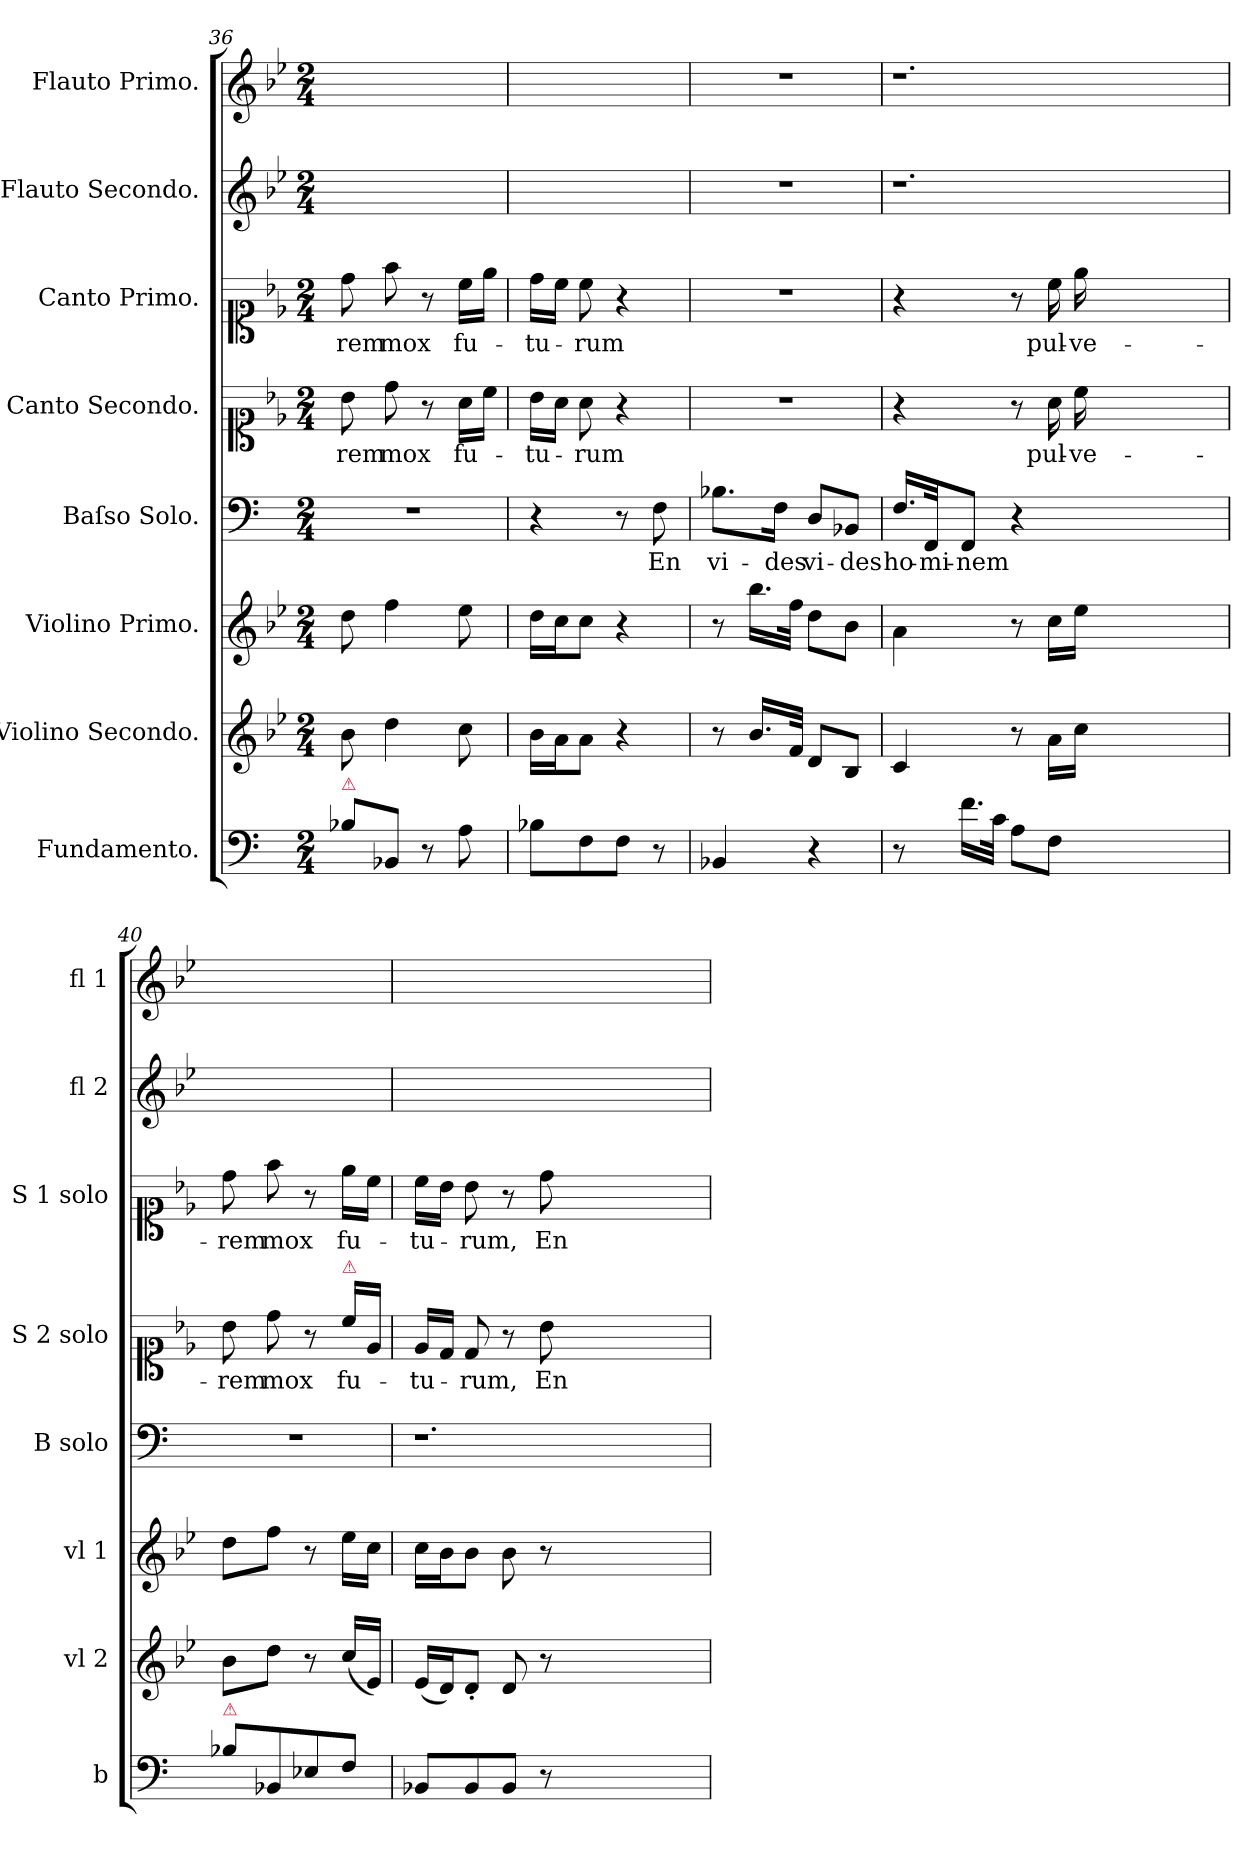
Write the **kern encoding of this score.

**kern	**kern	**kern	**kern	**text	**kern	**text	**kern	**text	**kern	**kern
*part8	*part7	*part6	*part5	*part5	*part4	*part4	*part3	*part3	*part2	*part1
*staff8	*staff7	*staff6	*staff5	*staff5	*staff4	*staff4	*staff3	*staff3	*staff2	*staff1
*I"Fundamento.	*I"Violino Secondo.	*I"Violino Primo.	*I"Baſso Solo.	*	*I"Canto Secondo.	*	*I"Canto Primo.	*	*I"Flauto Secondo.	*I"Flauto Primo.
*I'b	*I'vl 2	*I'vl 1	*I'B solo	*	*I'S 2 solo	*	*I'S 1 solo	*	*I'fl 2	*I'fl 1
*clefF4	*clefG2	*clefG2	*clefF4	*	*clefC1	*	*clefC1	*	*clefG2	*clefG2
*	*k[b-e-]	*k[b-e-]	*	*	*k[b-e-]	*	*k[b-e-]	*	*k[b-e-]	*k[b-e-]
*M2/4	*M2/4	*M2/4	*M2/4	*	*M2/4	*	*M2/4	*	*M2/4	*M2/4
=36	=36	=36	=36	=36	=36	=36	=36	=36	=36	=36
!LO:TX:a:color=crimson:t=⚠	!	!	!	!	!	!	!	!	!	!
8B-\L	8b-\	8dd\	2r	.	8b-\	-rem	8dd\	-rem	2ryy	2ryy
8BB-/J	4dd\	4ff\	.	.	8dd\	mox	8ff\	mox	.	.
8r	.	.	.	.	8r	.	8r	.	.	.
8A\	8cc\	8ee-\	.	.	16a\LL	fu-	16cc\LL	fu-	.	.
.	.	.	.	.	16cc\JJ	.	16ee-\JJ	.	.	.
=37	=37	=37	=37	=37	=37	=37	=37	=37	=37	=37
8B-\L	16b-\LL	16dd\LL	4r	.	16b-\LL	-tu-	16dd\LL	-tu-	2ryy	2ryy
.	16a\J	16cc\J	.	.	16a\JJ	.	16cc\JJ	.	.	.
8F\	8a\J	8cc\J	.	.	8a\	-rum	8cc\	-rum	.	.
8F\J	4r	4r	8r	.	4r	.	4r	.	.	.
8r	.	.	8F\	En	.	.	.	.	.	.
=38	=38	=38	=38	=38	=38	=38	=38	=38	=38	=38
4BB-/	8r	8r	8.B-\L	vi-	2r	.	2r	.	2r	2r
.	16.b-/LL	16.bb-\LL	.	.	.	.	.	.	.	.
.	.	.	16F\Jk	-des	.	.	.	.	.	.
.	32f/JJk	32ff\JJk	.	.	.	.	.	.	.	.
!	!	!	!	!LO:LY:i	!	!	!	!	!	!
4r	8d/L	8dd\L	8D/L	vi-	.	.	.	.	.	.
!	!	!	!	!LO:LY:i	!	!	!	!	!	!
.	8B-/J	8b-\J	8BB-/J	-des	.	.	.	.	.	.
=39	=39	=39	=39	=39	=39	=39	=39	=39	=39	=39
8r	4c/	4a\	16.F/LL	ho-	4r	.	4r	.	1.r	1.r
.	.	.	32FF/Jk	-mi-	.	.	.	.	.	.
16.f\LL	.	.	8FF/J	-nem	.	.	.	.	.	.
32c\JJk	.	.	.	.	.	.	.	.	.	.
8A\L	8r	8r	4r	.	8r	.	8r	.	.	.
8F\J	16a\LL	16cc\LL	.	.	16a\	pul-	16cc\	pul-	.	.
.	16cc\JJ	16ee-\JJ	.	.	16cc\	-ve-	16ee-\	-ve-	.	.
1ryy	1ryy	1ryy	1ryy	.	1ryy	.	1ryy	.	.	.
=40	=40	=40	=40	=40	=40	=40	=40	=40	=40	=40
!LO:TX:a:color=crimson:t=⚠	!	!	!	!	!	!	!	!	!	!
8B-\L	8b-\L	8dd\L	2r	.	8b-\	-rem	8dd\	-rem	2ryy	2ryy
8BB-/	8dd\J	8ff\J	.	.	8dd\	mox	8ff\	mox	.	.
8E-/	8r	8r	.	.	8r	.	8r	.	.	.
!	!	!	!	!	!LO:TX:a:color=crimson:t=⚠	!	!	!	!	!
8F/J	(16cc/LL	16ee-\LL	.	.	16cc\LL	fu-	16ee-\LL	fu-	.	.
.	16e-/JJ)	16cc\JJ	.	.	16e-/JJ	.	16cc\JJ	.	.	.
=41	=41	=41	=41	=41	=41	=41	=41	=41	=41	=41
8BB-/L	(16e-/LL	16cc\LL	1.r	.	16e-/LL	-tu-	16cc\LL	-tu-	1.ryy	1.ryy
.	16d/J)	16b-\J	.	.	16d/JJ	.	16b-\JJ	.	.	.
8BB-/	8d'/J	8b-\J	.	.	8d/	-rum,	8b-\	-rum,	.	.
8BB-/J	8d/	8b-\	.	.	8r	.	8r	.	.	.
8r	8r	8r	.	.	8b-\	En	8dd\	En	.	.
1ryy	1ryy	1ryy	.	.	1ryy	.	1ryy	.	.	.
=	=	=	=	=	=	=	=	=	=	=
*-	*-	*-	*-	*-	*-	*-	*-	*-	*-	*-
